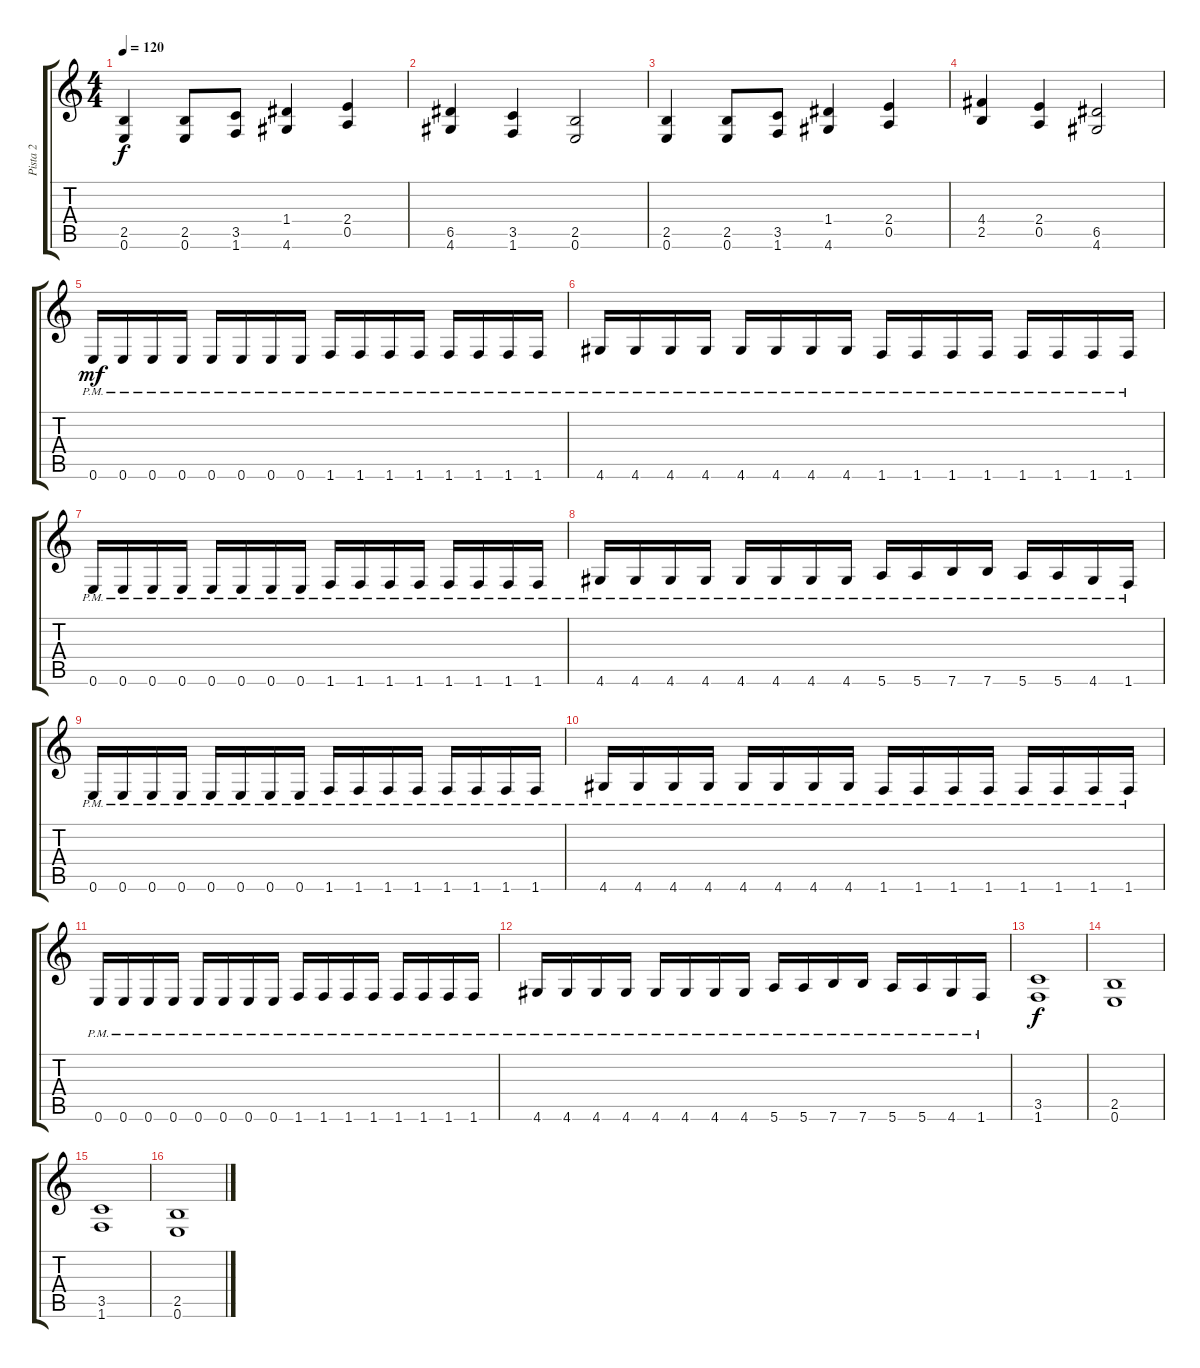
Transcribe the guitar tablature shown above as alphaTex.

\track ("Pista 2" "Pista 2") {instrument distortionguitar}
\staff {score tabs}
\tuning (E4 B3 G3 D3 A2 E2) {hide}
\ts (4 4)
\tempo 120
\clef g2
\ks c
(2.5 0.6).4{dy f} (2.5 0.6).8 (3.5 1.6).8 (1.4 4.6).4 (2.4 0.5).4 |
(6.5 4.6).4 (3.5 1.6).4 (2.5 0.6).2 |
(2.5 0.6).4 (2.5 0.6).8 (3.5 1.6).8 (1.4 4.6).4 (2.4 0.5).4 |
(4.4 2.5).4 (2.4 0.5).4 (6.5 4.6).2 |
0.6{pm}.16{dy mf} 0.6{pm}.16 0.6{pm}.16 0.6{pm}.16 0.6{pm}.16 0.6{pm}.16 0.6{pm}.16 0.6{pm}.16 1.6{pm}.16 1.6{pm}.16 1.6{pm}.16 1.6{pm}.16 1.6{pm}.16 1.6{pm}.16 1.6{pm}.16 1.6{pm}.16 |
4.6{pm}.16 4.6{pm}.16 4.6{pm}.16 4.6{pm}.16 4.6{pm}.16 4.6{pm}.16 4.6{pm}.16 4.6{pm}.16 1.6{pm}.16 1.6{pm}.16 1.6{pm}.16 1.6{pm}.16 1.6{pm}.16 1.6{pm}.16 1.6{pm}.16 1.6{pm}.16 |
0.6{pm}.16 0.6{pm}.16 0.6{pm}.16 0.6{pm}.16 0.6{pm}.16 0.6{pm}.16 0.6{pm}.16 0.6{pm}.16 1.6{pm}.16 1.6{pm}.16 1.6{pm}.16 1.6{pm}.16 1.6{pm}.16 1.6{pm}.16 1.6{pm}.16 1.6{pm}.16 |
4.6{pm}.16 4.6{pm}.16 4.6{pm}.16 4.6{pm}.16 4.6{pm}.16 4.6{pm}.16 4.6{pm}.16 4.6{pm}.16 5.6{pm}.16 5.6{pm}.16 7.6{pm}.16 7.6{pm}.16 5.6{pm}.16 5.6{pm}.16 4.6{pm}.16 1.6{pm}.16 |
0.6{pm}.16 0.6{pm}.16 0.6{pm}.16 0.6{pm}.16 0.6{pm}.16 0.6{pm}.16 0.6{pm}.16 0.6{pm}.16 1.6{pm}.16 1.6{pm}.16 1.6{pm}.16 1.6{pm}.16 1.6{pm}.16 1.6{pm}.16 1.6{pm}.16 1.6{pm}.16 |
4.6{pm}.16 4.6{pm}.16 4.6{pm}.16 4.6{pm}.16 4.6{pm}.16 4.6{pm}.16 4.6{pm}.16 4.6{pm}.16 1.6{pm}.16 1.6{pm}.16 1.6{pm}.16 1.6{pm}.16 1.6{pm}.16 1.6{pm}.16 1.6{pm}.16 1.6{pm}.16 |
0.6{pm}.16 0.6{pm}.16 0.6{pm}.16 0.6{pm}.16 0.6{pm}.16 0.6{pm}.16 0.6{pm}.16 0.6{pm}.16 1.6{pm}.16 1.6{pm}.16 1.6{pm}.16 1.6{pm}.16 1.6{pm}.16 1.6{pm}.16 1.6{pm}.16 1.6{pm}.16 |
4.6{pm}.16 4.6{pm}.16 4.6{pm}.16 4.6{pm}.16 4.6{pm}.16 4.6{pm}.16 4.6{pm}.16 4.6{pm}.16 5.6{pm}.16 5.6{pm}.16 7.6{pm}.16 7.6{pm}.16 5.6{pm}.16 5.6{pm}.16 4.6{pm}.16 1.6{pm}.16 |
(3.5 1.6).1{dy f} |
(2.5 0.6).1 |
(3.5 1.6).1 |
(2.5 0.6).1
